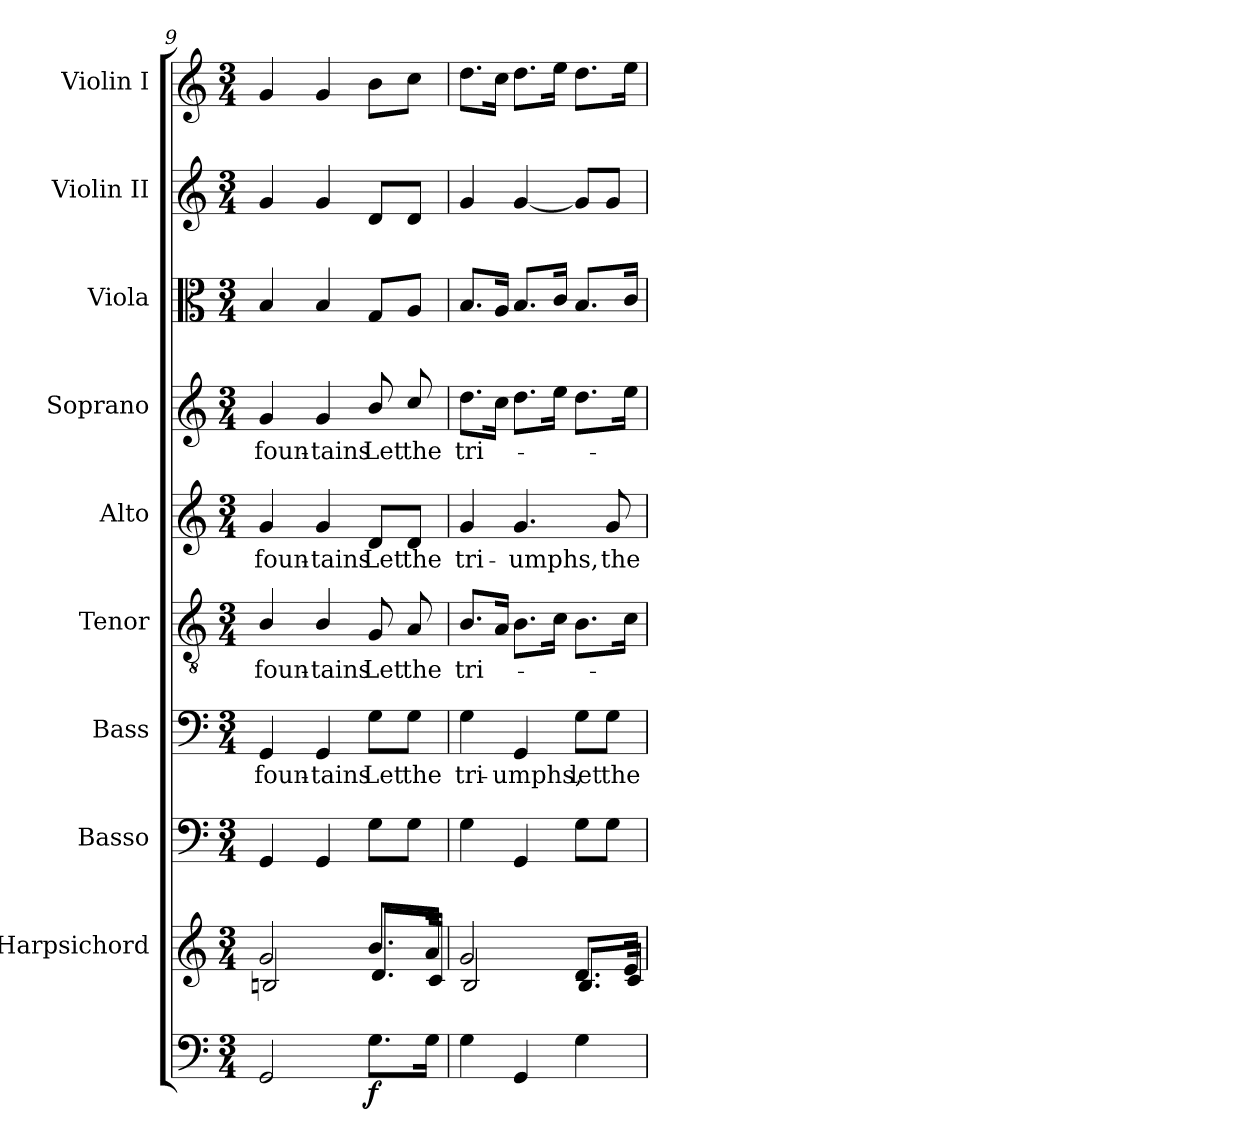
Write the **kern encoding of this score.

**kern	**dynam	**kern	**kern	**kern	**text	**kern	**text	**kern	**text	**kern	**text	**kern	**kern	**kern
*part10	*part10	*part9	*part8	*part7	*part7	*part6	*part6	*part5	*part5	*part4	*part4	*part3	*part2	*part1
*staff10	*staff10	*staff9	*staff8	*staff7	*staff7	*staff6	*staff6	*staff5	*staff5	*staff4	*staff4	*staff3	*staff2	*staff1
*	*	*I"Harpsichord	*I"Basso	*I"Bass	*	*I"Tenor	*	*I"Alto	*	*I"Soprano	*	*I"Viola	*I"Violin II	*I"Violin I
*	*	*	*	*I'B.	*	*I'T.	*	*I'A.	*	*I'S.	*	*I'Vla.	*I'Vln. II	*I'Vln. I
*clefF4	*	*clefG2	*clefF4	*clefF4	*	*clefGv2	*	*clefG2	*	*clefG2	*	*clefC3	*clefG2	*clefG2
*	*	*	*	*	*	*ITrd7c12	*	*	*	*	*	*	*	*
*k[]	*	*k[]	*k[]	*k[]	*	*k[]	*	*k[]	*	*k[]	*	*k[]	*k[]	*k[]
*C:	*	*C:	*C:	*C:	*	*C:	*	*C:	*	*C:	*	*C:	*C:	*C:
*M3/4	*	*M3/4	*M3/4	*M3/4	*	*M3/4	*	*M3/4	*	*M3/4	*	*M3/4	*M3/4	*M3/4
=9	=9	=9	=9	=9	=9	=9	=9	=9	=9	=9	=9	=9	=9	=9
*	*	*^	*	*	*	*	*	*	*	*	*	*	*	*
!	!	!	!	!	!	!LO:LY:b:color=#000000	!	!	!	!	!	!	!	!	!
!	!	!	!	!	!	!	!	!LO:LY:b:color=#000000	!	!	!	!	!	!	!
!	!	!	!	!	!	!	!	!	!	!LO:LY:b:color=#000000	!	!	!	!	!
!	!	!	!	!	!	!	!	!	!	!	!	!LO:LY:b:color=#000000	!	!	!
2GGi/	.	2gi/	2Bni/	4GGi/	4GGi/	foun-	4BBi/	foun-	4gi/	foun-	4gi/	foun-	4Bi/	4gi/	4gi/
!	!	!	!	!	!	!LO:LY:b:color=#000000	!	!	!	!	!	!	!	!	!
!	!	!	!	!	!	!	!	!LO:LY:b:color=#000000	!	!	!	!	!	!	!
!	!	!	!	!	!	!	!	!	!	!LO:LY:b:color=#000000	!	!	!	!	!
!	!	!	!	!	!	!	!	!	!	!	!	!LO:LY:b:color=#000000	!	!	!
.	.	.	.	4GGi/	4GGi/	-tains	4BBi/	-tains	4gi/	-tains	4gi/	-tains	4Bi/	4gi/	4gi/
!	!	!	!	!	!	!LO:LY:b:color=#000000	!	!	!	!	!	!	!	!	!
!	!	!	!	!	!	!	!	!LO:LY:b:color=#000000	!	!	!	!	!	!	!
!	!	!	!	!	!	!	!	!	!	!LO:LY:b:color=#000000	!	!	!	!	!
!	!	!	!	!	!	!	!	!	!	!	!	!LO:LY:b:color=#000000	!	!	!
8.Gi\L	f	8.bi/L	8.di/L	8Gi\L	8Gi\L	Let	8GGi/	Let	8di/L	Let	8bi/	Let	8Gi/L	8di/L	8bi\L
!	!	!	!	!	!	!LO:LY:b:color=#000000	!	!	!	!	!	!	!	!	!
!	!	!	!	!	!	!	!	!LO:LY:b:color=#000000	!	!	!	!	!	!	!
!	!	!	!	!	!	!	!	!	!	!LO:LY:b:color=#000000	!	!	!	!	!
!	!	!	!	!	!	!	!	!	!	!	!	!LO:LY:b:color=#000000	!	!	!
.	.	.	.	8Gi\J	8Gi\J	the	8AAi/	the	8di/J	the	8cci/	the	8Ai/J	8di/J	8cci\J
16Gi\Jk	.	16ai/Jk	16ci/Jk	.	.	.	.	.	.	.	.	.	.	.	.
=10	=10	=10	=10	=10	=10	=10	=10	=10	=10	=10	=10	=10	=10	=10	=10
!	!	!	!	!	!	!LO:LY:b:color=#000000	!	!	!	!	!	!	!	!	!
!	!	!	!	!	!	!	!	!LO:LY:b:color=#000000	!	!	!	!	!	!	!
!	!	!	!	!	!	!	!	!	!	!LO:LY:b:color=#000000	!	!	!	!	!
!	!	!	!	!	!	!	!	!	!	!	!	!LO:LY:b:color=#000000	!	!	!
4Gi\	.	2gi/	2Bi/	4Gi\	4Gi\	tri-	8.BBi/L	tri-	4gi/	tri-	8.ddi\L	tri-	8.Bi/L	4gi/	8.ddi\L
.	.	.	.	.	.	.	16AAi/Jk	.	.	.	16cci\Jk	.	16Ai/Jk	.	16cci\Jk
!	!	!	!	!	!	!LO:LY:b:color=#000000	!	!	!	!	!	!	!	!	!
!	!	!	!	!	!	!	!	!	!	!LO:LY:b:color=#000000	!	!	!	!	!
4GGi/	.	.	.	4GGi/	4GGi/	-umphs,	8.BBi\L	.	4.gi/	-umphs,	8.ddi\L	.	8.Bi/L	[4gi/	8.ddi\L
.	.	.	.	.	.	.	16Ci\Jk	.	.	.	16eei\Jk	.	16ci/Jk	.	16eei\Jk
!	!	!	!	!	!	!LO:LY:b:color=#000000	!	!	!	!	!	!	!	!	!
4Gi\	.	8.di/L	8.Bi/L	8Gi\L	8Gi\L	let	8.BBi\L	.	.	.	8.ddi\L	.	8.Bi/L	8gi/L]	8.ddi\L
!	!	!	!	!	!	!LO:LY:b:color=#000000	!	!	!	!	!	!	!	!	!
!	!	!	!	!	!	!	!	!	!	!LO:LY:b:color=#000000	!	!	!	!	!
.	.	.	.	8Gi\J	8Gi\J	the	.	.	8gi/	the	.	.	.	8gi/J	.
.	.	16ei/Jk	16ci/Jk	.	.	.	16Ci\Jk	.	.	.	16eei\Jk	.	16ci/Jk	.	16eei\Jk
*	*	*v	*v	*	*	*	*	*	*	*	*	*	*	*	*
=	=	=	=	=	=	=	=	=	=	=	=	=	=	=
*-	*-	*-	*-	*-	*-	*-	*-	*-	*-	*-	*-	*-	*-	*-
